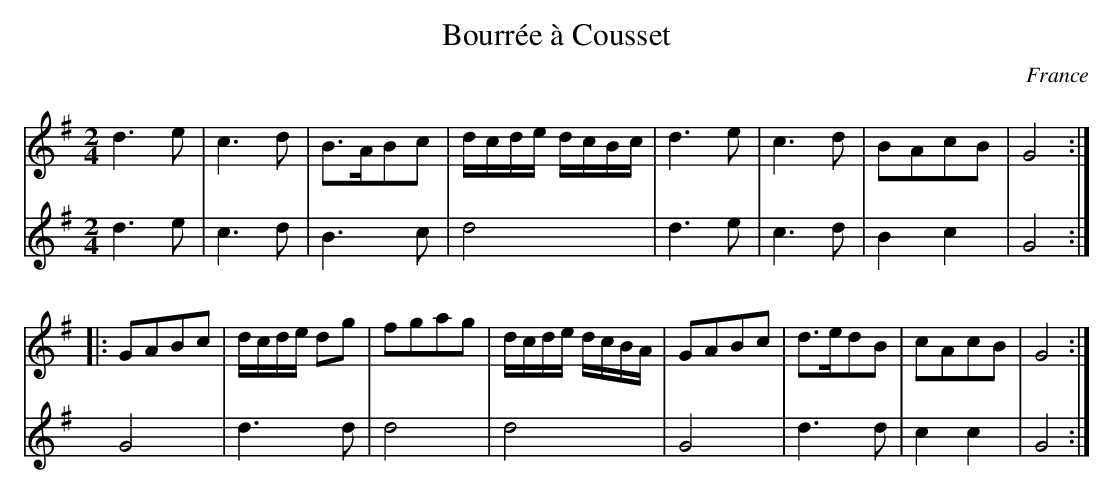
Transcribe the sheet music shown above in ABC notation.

X:1
T:Bourrée à Cousset
L:1/8
M:2/4
O:France
K:G major
K:G %Transposed from D
[V:1]d3e|c3d|B>ABc|d/2c/2d/2e/2 d/2c/2B/2c/2|d3e|c3d|BAcB|G4:|
[V:2]d3e|c3d|B3c|d4|d3e|c3d|B2c2|G4:|
[V:1]|:GABc|d/2c/2d/2e/2 dg|fgag|d/2c/2d/2e/2 d/2c/2B/2A/2|GABc|d>edB|cAcB|G4:|
[V:2]G4|d3d|d4|d4|G4|d3d|c2c2|G4:|
